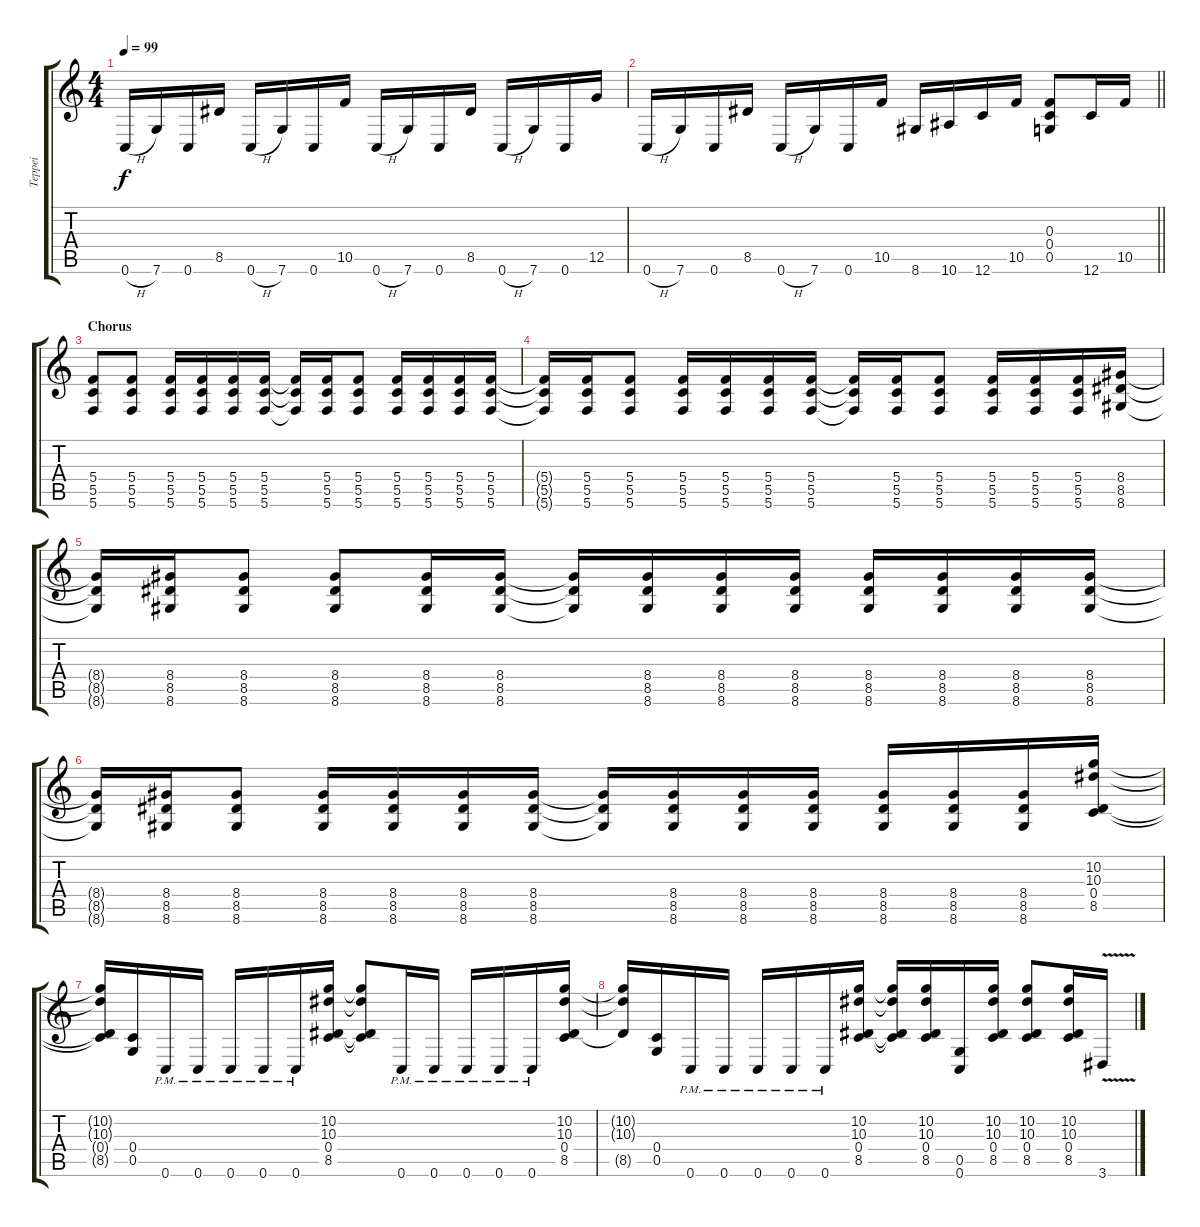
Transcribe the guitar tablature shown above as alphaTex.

\track ("Teppei" "Teppei") {instrument overdrivenguitar}
\staff {score tabs}
\tuning (D4 A3 F3 C3 G2 C2) {hide}
\ts (4 4)
\tempo 99
\clef g2
\ks c
0.6{h}.16{dy f} 7.6.16 0.6.16 8.5.16 0.6{h}.16 7.6.16 0.6.16 10.5.16 0.6{h}.16 7.6.16 0.6.16 8.5.16 0.6{h}.16 7.6.16 0.6.16 12.5.16 |
\barLineRight lightlight
0.6{h}.16 7.6.16 0.6.16 8.5.16 0.6{h}.16 7.6.16 0.6.16 10.5.16 8.6.16 10.6.16 12.6.16 10.5.16 (0.3 0.4 0.5).8 12.6.16 10.5.16 |
\section ("" "Chorus")
(5.4 5.5 5.6).8 (5.4 5.5 5.6).8 (5.4 5.5 5.6).16 (5.4 5.5 5.6).16 (5.4 5.5 5.6).16 (5.4 5.5 5.6).16 (5.4{t} 5.5{t} 5.6{t}).16 (5.4 5.5 5.6).16 (5.4 5.5 5.6).8 (5.4 5.5 5.6).16 (5.4 5.5 5.6).16 (5.4 5.5 5.6).16 (5.4 5.5 5.6).16 |
(5.4{t} 5.5{t} 5.6{t}).16 (5.4 5.5 5.6).16 (5.4 5.5 5.6).8 (5.4 5.5 5.6).16 (5.4 5.5 5.6).16 (5.4 5.5 5.6).16 (5.4 5.5 5.6).16 (5.4{t} 5.5{t} 5.6{t}).16 (5.4 5.5 5.6).16 (5.4 5.5 5.6).8 (5.4 5.5 5.6).16 (5.4 5.5 5.6).16 (5.4 5.5 5.6).16 (8.4 8.5 8.6).16 |
(8.4{t} 8.5{t} 8.6{t}).16 (8.4 8.5 8.6).16 (8.4 8.5 8.6).8 (8.4 8.5 8.6).8 (8.4 8.5 8.6).16 (8.4 8.5 8.6).16 (8.4{t} 8.5{t} 8.6{t}).16 (8.4 8.5 8.6).16 (8.4 8.5 8.6).16 (8.4 8.5 8.6).16 (8.4 8.5 8.6).16 (8.4 8.5 8.6).16 (8.4 8.5 8.6).16 (8.4 8.5 8.6).16 |
(8.4{t} 8.5{t} 8.6{t}).16 (8.4 8.5 8.6).16 (8.4 8.5 8.6).8 (8.4 8.5 8.6).16 (8.4 8.5 8.6).16 (8.4 8.5 8.6).16 (8.4 8.5 8.6).16 (8.4{t} 8.5{t} 8.6{t}).16 (8.4 8.5 8.6).16 (8.4 8.5 8.6).16 (8.4 8.5 8.6).16 (8.4 8.5 8.6).16 (8.4 8.5 8.6).16 (8.4 8.5 8.6).16 (10.2 10.3 0.4 8.5).16 |
(10.2{t} 10.3{t} 0.4{t} 8.5{t}).16 (0.4 0.5).16 0.6{pm}.16 0.6{pm}.16 0.6{pm}.16 0.6{pm}.16 0.6{pm}.16 (10.2 10.3 0.4 8.5).16 (10.2{t} 10.3{t} 0.4{t} 8.5{t}).8 0.6{pm}.16 0.6{pm}.16 0.6{pm}.16 0.6{pm}.16 0.6{pm}.16 (10.2 10.3 0.4 8.5).16 |
(10.2{t} 10.3{t} 8.5{t}).16 (0.4 0.5).16 0.6{pm}.16 0.6{pm}.16 0.6{pm}.16 0.6{pm}.16 0.6{pm}.16 (10.2 10.3 0.4 8.5).16 (10.2{t} 10.3{t} 0.4{t} 8.5{t}).16 (10.2 10.3 0.4 8.5).16 (0.5 0.6).16 (10.2 10.3 0.4 8.5).16 (10.2 10.3 0.4 8.5).8 (10.2 10.3 0.4 8.5).16 3.6{v}.16
